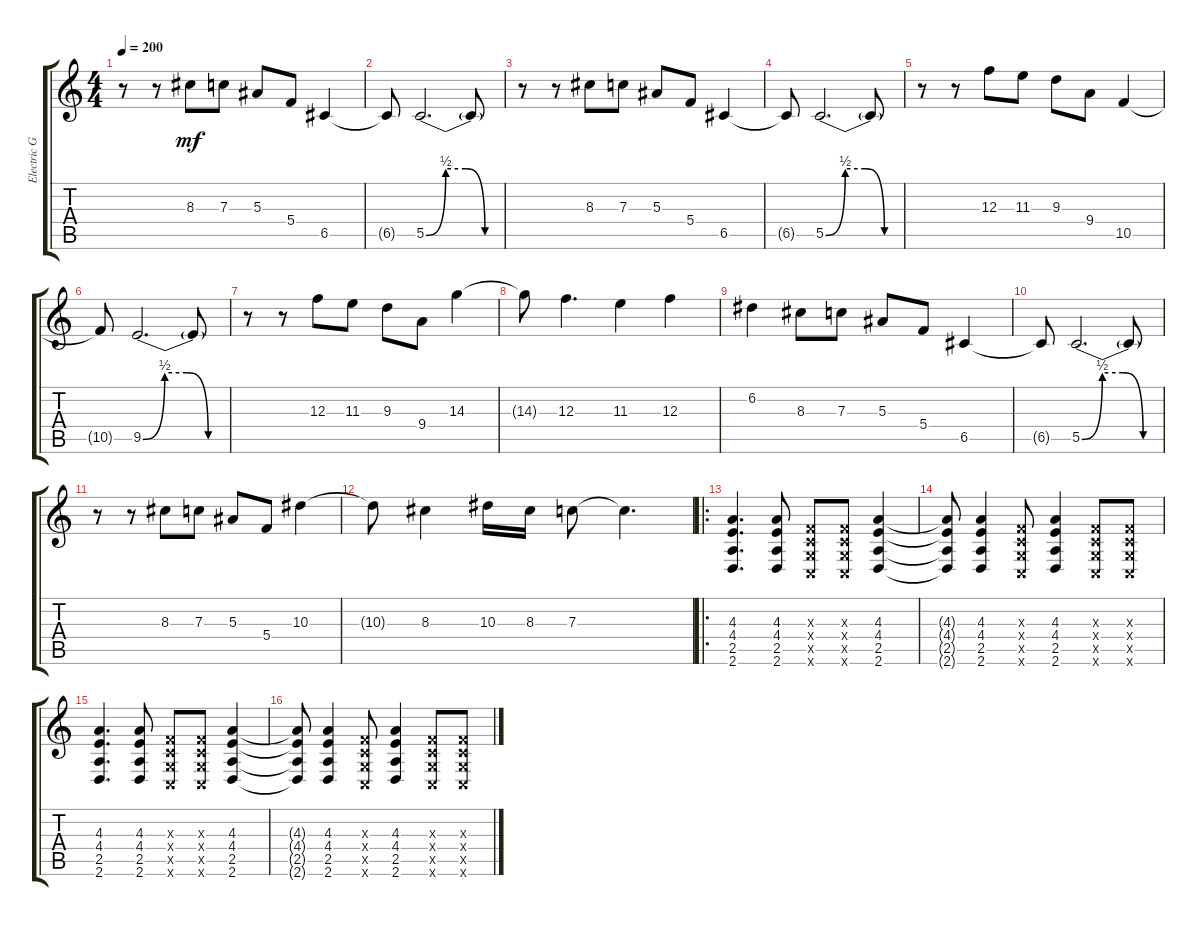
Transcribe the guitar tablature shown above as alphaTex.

\track ("Electric Guitar" "Electric G") {instrument distortionguitar}
\staff {score tabs}
\tuning (D4 A3 F3 C3 G2 C2) {hide}
\ts (4 4)
\tempo 200
\clef g2
\ks c
r.8{dy mf} r.8 8.3.8 7.3.8 5.3.8 5.4.8 6.5.4 |
6.5{t}.8 5.5{be (custom 0 0 15 2 30 2 45 0 60 0)}.2{d} 5.5{t}.8 |
r.8 r.8 8.3.8 7.3.8 5.3.8 5.4.8 6.5.4 |
6.5{t}.8 5.5{be (custom 0 0 15 2 30 2 45 0 60 0)}.2{d} 5.5{t}.8 |
r.8 r.8 12.3.8 11.3.8 9.3.8 9.4.8 10.5.4 |
10.5{t}.8 9.5{be (custom 0 0 15 2 30 2 45 0 60 0)}.2{d} 9.5{t}.8 |
r.8 r.8 12.3.8 11.3.8 9.3.8 9.4.8 14.3.4 |
14.3{t}.8 12.3.4{d} 11.3.4 12.3.4 |
6.2.4 8.3.8 7.3.8 5.3.8 5.4.8 6.5.4 |
6.5{t}.8 5.5{be (custom 0 0 15 2 30 2 45 0 60 0)}.2{d} 5.5{t}.8 |
r.8 r.8 8.3.8 7.3.8 5.3.8 5.4.8 10.3.4 |
10.3{t}.8 8.3.4 10.3.16 8.3.16 7.3.8 7.3{t}.4{d} |
\ro
(4.3 4.4 2.5 2.6).4{d} (4.3 4.4 2.5 2.6).8 (0.3{x} 0.4{x} 0.5{x} 0.6{x}).8 (0.3{x} 0.4{x} 0.5{x} 0.6{x}).8 (4.3 4.4 2.5 2.6).4 |
(4.3{t} 4.4{t} 2.5{t} 2.6{t}).8 (4.3 4.4 2.5 2.6).4 (0.3{x} 0.4{x} 0.5{x} 0.6{x}).8 (4.3 4.4 2.5 2.6).4 (0.3{x} 0.4{x} 0.5{x} 0.6{x}).8 (0.3{x} 0.4{x} 0.5{x} 0.6{x}).8 |
(4.3 4.4 2.5 2.6).4{d} (4.3 4.4 2.5 2.6).8 (0.3{x} 0.4{x} 0.5{x} 0.6{x}).8 (0.3{x} 0.4{x} 0.5{x} 0.6{x}).8 (4.3 4.4 2.5 2.6).4 |
(4.3{t} 4.4{t} 2.5{t} 2.6{t}).8 (4.3 4.4 2.5 2.6).4 (0.3{x} 0.4{x} 0.5{x} 0.6{x}).8 (4.3 4.4 2.5 2.6).4 (0.3{x} 0.4{x} 0.5{x} 0.6{x}).8 (0.3{x} 0.4{x} 0.5{x} 0.6{x}).8
